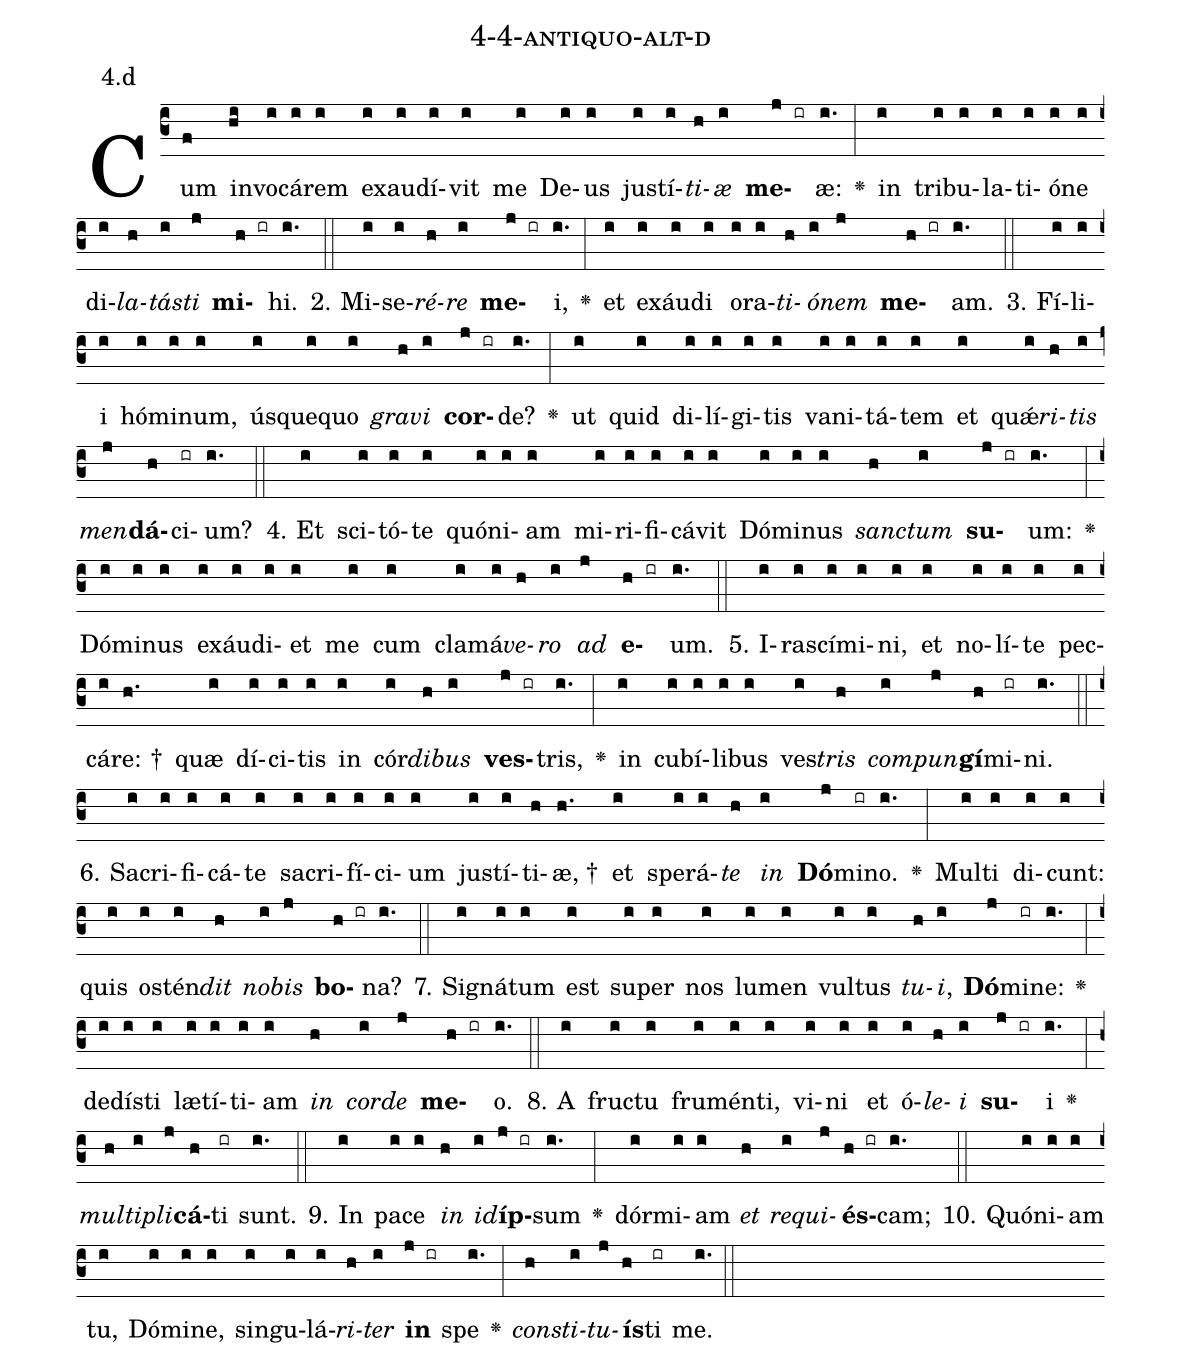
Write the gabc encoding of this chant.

name: 4-4-antiquo-alt-d;
annotation: 4.d;
%%
(c3)Cum(f) in(hi)vo(i)cá(i)rem(i) ex(i)au(i)dí(i)vit(i) me(i) De(i)us(i) jus(i)tí(i)<i>ti</i>(h)<i>æ</i>(i) <b>me</b>(j ir)æ:(i.) <v>\greheightstar</v>(:) in(i) tri(i)bu(i)la(i)ti(i)ó(i)ne(i) di(i)<i>la</i>(h)<i>tás</i>(i)<i>ti</i>(j) <b>mi</b>(h ir)hi.(i.) (::)
2. Mi(i)se(i)<i>ré</i>(h)<i>re</i>(i) <b>me</b>(j ir)i,(i.) <v>\greheightstar</v>(:) et(i) ex(i)áu(i)di(i) o(i)ra(i)<i>ti</i>(h)<i>ó</i>(i)<i>nem</i>(j) <b>me</b>(h ir)am.(i.) (::)
3. Fí(i)li(i)i(i) hó(i)mi(i)num,(i) ús(i)que(i)quo(i) <i>gra</i>(h)<i>vi</i>(i) <b>cor</b>(j ir)de?(i.) <v>\greheightstar</v>(:) ut(i) quid(i) di(i)lí(i)gi(i)tis(i) va(i)ni(i)tá(i)tem(i) et(i) quǽ(i)<i>ri</i>(h)<i>tis</i>(i) <i>men</i>(j)<b>dá</b>(h)ci(ir)um?(i.) (::)
4. Et(i) sci(i)tó(i)te(i) quón(i)i(i)am(i) mi(i)ri(i)fi(i)cá(i)vit(i) Dó(i)mi(i)nus(i) <i>sanc</i>(h)<i>tum</i>(i) <b>su</b>(j ir)um:(i.) <v>\greheightstar</v>(:) Dó(i)mi(i)nus(i) ex(i)áu(i)di(i)et(i) me(i) cum(i) cla(i)má(i)<i>ve</i>(h)<i>ro</i>(i) <i>ad</i>(j) <b>e</b>(h ir)um.(i.) (::)
5. I(i)ra(i)scí(i)mi(i)ni,(i) et(i) no(i)lí(i)te(i) pec(i)cá(i)re: †(h.) quæ(i) dí(i)ci(i)tis(i) in(i) cór(i)<i>di</i>(h)<i>bus</i>(i) <b>ves</b>(j ir)tris,(i.) <v>\greheightstar</v>(:) in(i) cu(i)bí(i)li(i)bus(i) ves(i)<i>tris</i>(h) <i>com</i>(i)<i>pun</i>(j)<b>gí</b>(h)mi(ir)ni.(i.) (::)
6. Sa(i)cri(i)fi(i)cá(i)te(i) sa(i)cri(i)fí(i)ci(i)um(i) jus(i)tí(i)ti(h)æ, †(h.) et(i) spe(i)rá(i)<i>te</i>(h) <i>in</i>(i) <b>Dó</b>(j)mi(ir)no.(i.) <v>\greheightstar</v>(:) Mul(i)ti(i) di(i)cunt:(i) quis(i) os(i)tén(i)<i>dit</i>(h) <i>no</i>(i)<i>bis</i>(j) <b>bo</b>(h ir)na?(i.) (::)
7. Si(i)gná(i)tum(i) est(i) su(i)per(i) nos(i) lu(i)men(i) vul(i)tus(i) <i>tu</i>(h)<i>i</i>,(i) <b>Dó</b>(j)mi(ir)ne:(i.) <v>\greheightstar</v>(:) de(i)dís(i)ti(i) læ(i)tí(i)ti(i)am(i) <i>in</i>(h) <i>cor</i>(i)<i>de</i>(j) <b>me</b>(h ir)o.(i.) (::)
8. A(i) fruc(i)tu(i) fru(i)mén(i)ti,(i) vi(i)ni(i) et(i) ó(i)<i>le</i>(h)<i>i</i>(i) <b>su</b>(j ir)i(i.) <v>\greheightstar</v>(:) <i>mul</i>(h)<i>ti</i>(i)<i>pli</i>(j)<b>cá</b>(h)ti(ir) sunt.(i.) (::)
9. In(i) pa(i)ce(i) <i>in</i>(h) <i>id</i>(i)<b>íp</b>(j ir)sum(i.) <v>\greheightstar</v>(:) dór(i)mi(i)am(i) <i>et</i>(h) <i>re</i>(i)<i>qui</i>(j)<b>és</b>(h ir)cam;(i.) (::)
10. Quón(i)i(i)am(i) tu,(i) Dó(i)mi(i)ne,(i) sin(i)gu(i)lá(i)<i>ri</i>(h)<i>ter</i>(i) <b>in</b>(j ir) spe(i.) <v>\greheightstar</v>(:) <i>con</i>(h)<i>sti</i>(i)<i>tu</i>(j)<b>ís</b>(h)ti(ir) me.(i.) (::)
